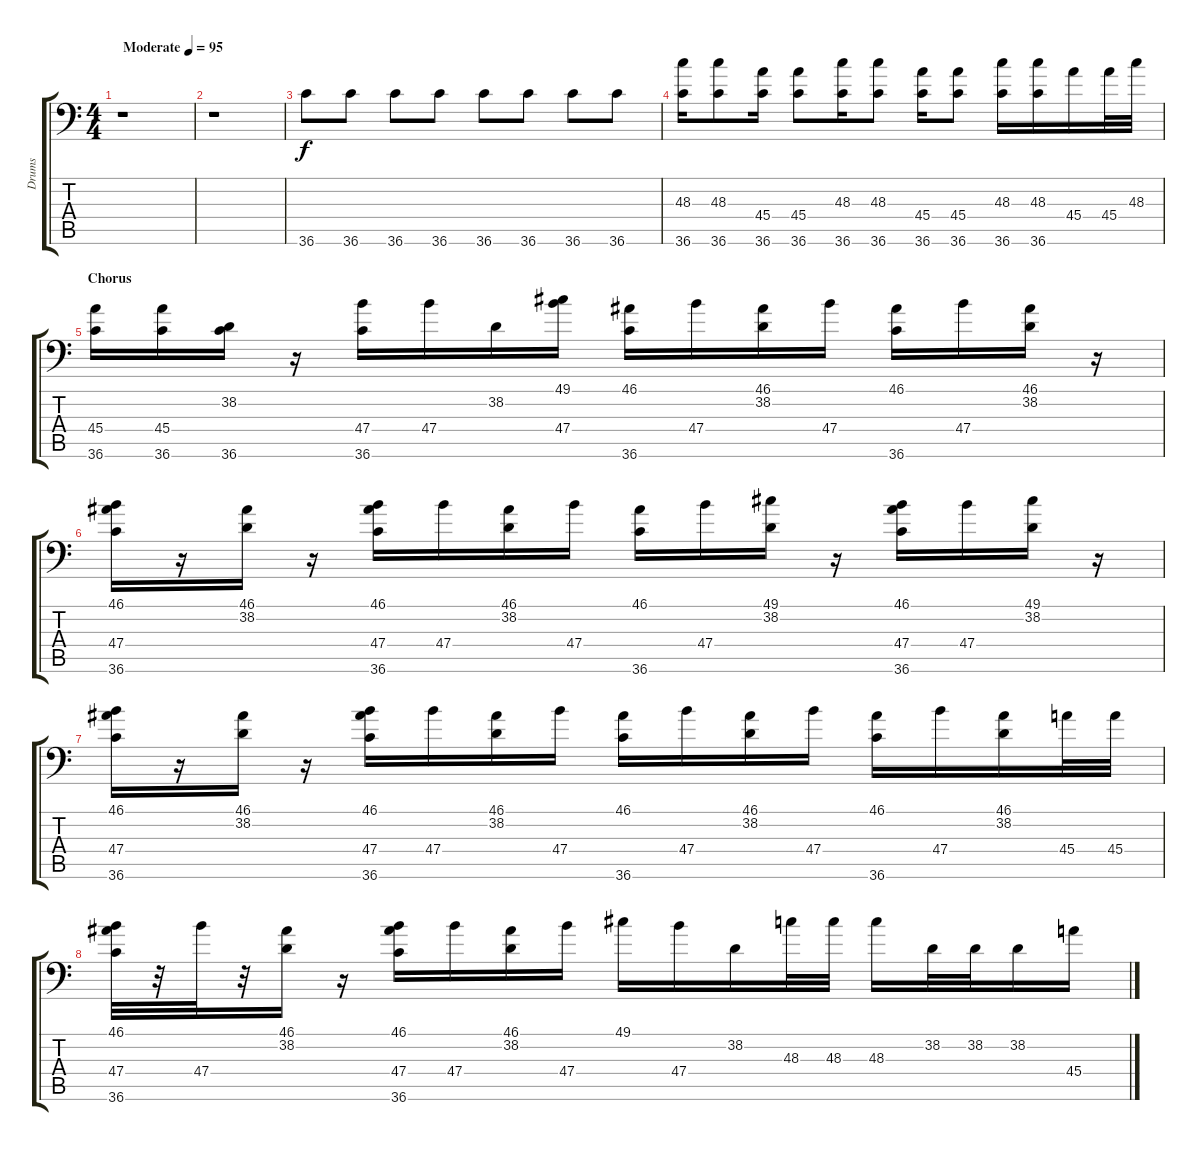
\track ("Drums" "Drums") {instrument acousticgrandpiano}
\staff {score tabs}
\tuning (C-1 C-1 C-1 C-1 C-1 C-1) {hide}
\ts (4 4)
\tempo (95 "Moderate")
\clef f4
\ks c
r.1{dy f instrument acousticgrandpiano} |
r.1 |
36.6.8 36.6.8 36.6.8 36.6.8 36.6.8 36.6.8 36.6.8 36.6.8 |
(48.3 36.6).16 (48.3 36.6).8 (45.4 36.6).16 (45.4 36.6).8 (48.3 36.6).16 (48.3 36.6).8 (45.4 36.6).16 (45.4 36.6).8 (48.3 36.6).16 (48.3 36.6).16 45.4.16 45.4.32 48.3.32 |
\section ("" "Chorus")
(45.4 36.6).16 (45.4 36.6).16 (38.2 36.6).16 r.16 (47.4 36.6).16 47.4.16 38.2.16 (49.1 47.4).16 (46.1 36.6).16 47.4.16 (46.1 38.2).16 47.4.16 (46.1 36.6).16 47.4.16 (46.1 38.2).16 r.16 |
(46.1 47.4 36.6).16 r.16 (46.1 38.2).16 r.16 (46.1 47.4 36.6).16 47.4.16 (46.1 38.2).16 47.4.16 (46.1 36.6).16 47.4.16 (49.1 38.2).16 r.16 (46.1 47.4 36.6).16 47.4.16 (49.1 38.2).16 r.16 |
(46.1 47.4 36.6).16 r.16 (46.1 38.2).16 r.16 (46.1 47.4 36.6).16 47.4.16 (46.1 38.2).16 47.4.16 (46.1 36.6).16 47.4.16 (46.1 38.2).16 47.4.16 (46.1 36.6).16 47.4.16 (46.1 38.2).16 45.4.32 45.4.32 |
(46.1 47.4 36.6).32 r.32 47.4.32 r.32 (46.1 38.2).16 r.16 (46.1 47.4 36.6).16 47.4.16 (46.1 38.2).16 47.4.16 49.1.16 47.4.16 38.2.16 48.3.32 48.3.32 48.3.16 38.2.32 38.2.32 38.2.16 45.4.16
